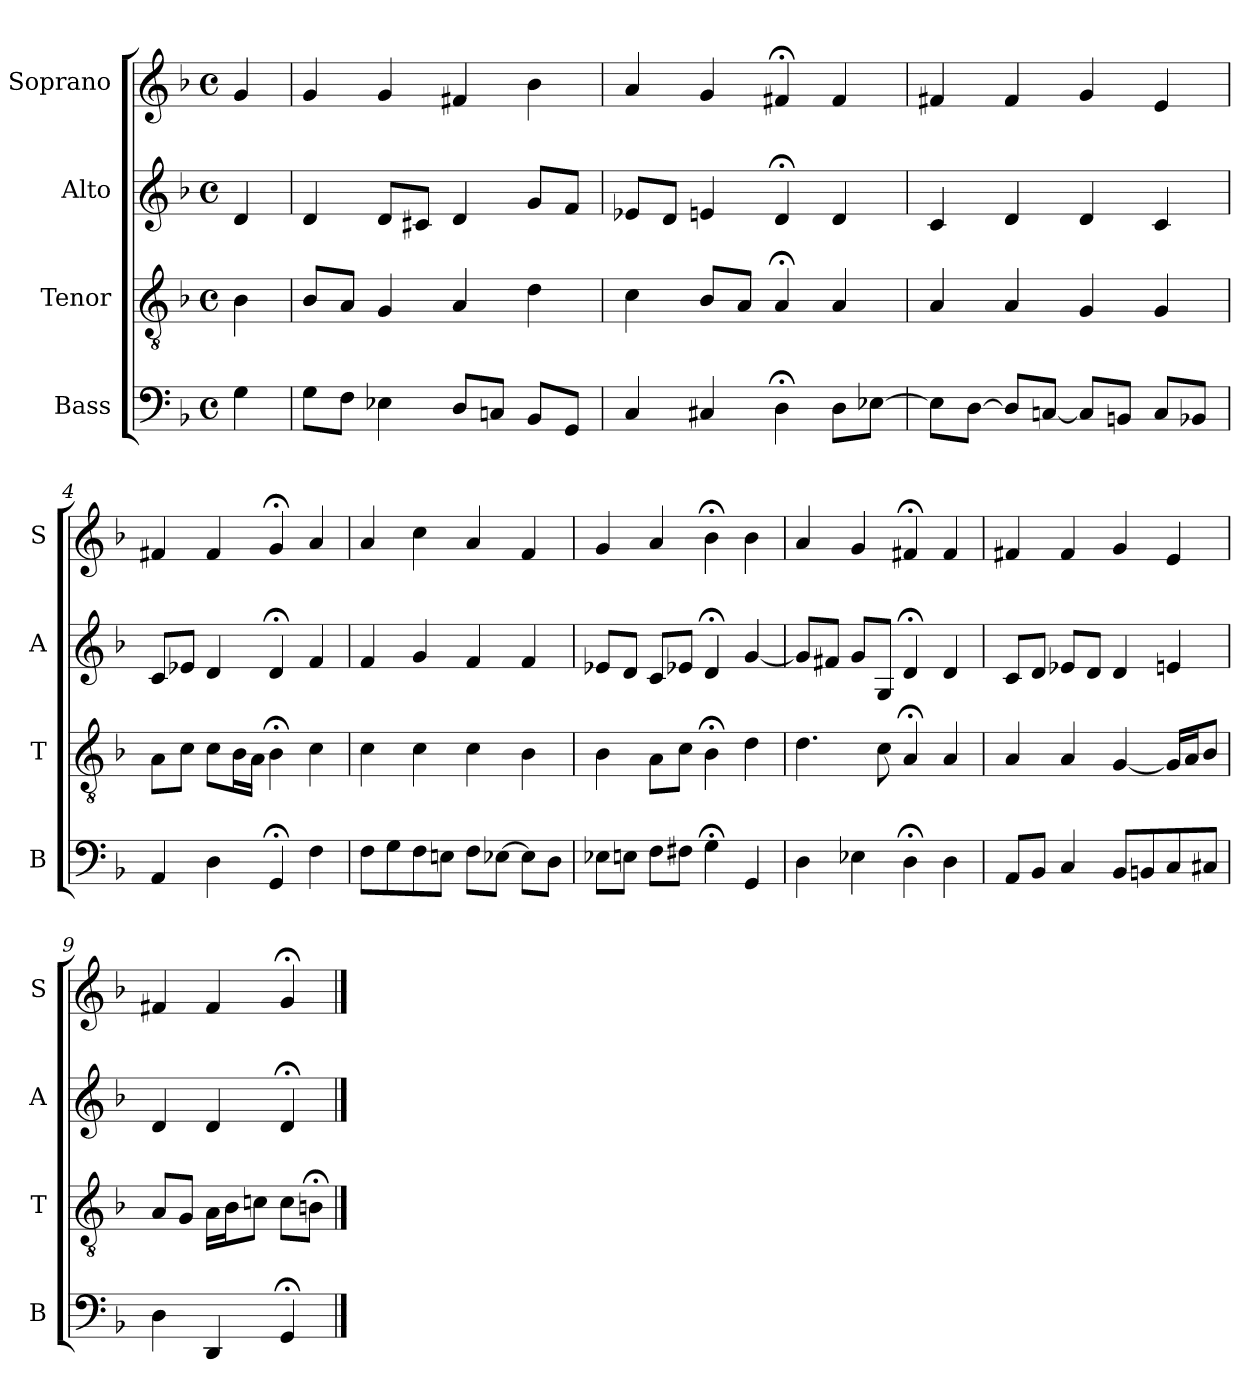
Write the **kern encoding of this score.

**kern	**kern	**kern	**kern
*part4	*part3	*part2	*part1
*staff4	*staff3	*staff2	*staff1
*I"Bass	*I"Tenor	*I"Alto	*I"Soprano
*I'B	*I'T	*I'A	*I'S
*clefF4	*clefGv2	*clefG2	*clefG2
*k[b-]	*k[b-]	*k[b-]	*k[b-]
*G:dor	*G:dor	*G:dor	*G:dor
*M4/4	*M4/4	*M4/4	*M4/4
*met(c)	*met(c)	*met(c)	*met(c)
*MM100	*MM100	*MM100	*MM100
=	=	=	=
4G	4B-	4d	4g
=1	=1	=1	=1
8GL	8B-L	4d	4g
8FJ	8AJ	.	.
4E-X	4G	8dL	4g
.	.	8c#XJ	.
8DL	4A	4d	4f#X
8CnJ	.	.	.
8BB-L	4d	8gL	4b-
8GGJ	.	8fJ	.
=2	=2	=2	=2
4Ci	4ci	8e-XiL	4ai
.	.	8dJ	.
4C#X	8B-L	4en	4g
.	8AJ	.	.
4D;<	4A;<	4d;<	4f#X;<
8DL	4A	4d	4f#
[8E-XJ	.	.	.
=3	=3	=3	=3
8E-L]	4A	4c	4f#X
[8DJ	.	.	.
8DL]	4A	4d	4f#
[8CnJ	.	.	.
8CL]	4G	4d	4g
8BBnJ	.	.	.
8CL	4G	4c	4e
8BB-XJ	.	.	.
=4	=4	=4	=4
4AAi	8AiL	8ciL	4f#Xi
.	8cJ	8e-XJ	.
4D	8cL	4d	4f#
.	16B-L	.	.
.	16AJJ	.	.
4GG;<	4B-;<	4d;<	4g;<
4F	4c	4f	4a
=5	=5	=5	=5
8FL	4c	4f	4a
8G	.	.	.
8F	4c	4g	4cc
8EnJ	.	.	.
8FL	4c	4f	4a
[8E-XJ	.	.	.
8E-L]	4B-	4f	4f
8DJ	.	.	.
=6	=6	=6	=6
8E-XL	4B-	8e-XL	4g
8EnJ	.	8dJ	.
8FL	8AL	8cL	4a
8F#XJ	8cJ	8e-XJ	.
4G;<	4B-;<	4d;<	4b-;<
4GG	4d	[4g	4b-
=7	=7	=7	=7
4D	4.d	8gL]	4a
.	.	8f#XJ	.
4E-X	.	8gL	4g
.	8c	8GJ	.
4D;<	4A;<	4d;<	4f#X;<
4D	4A	4d	4f#
=8	=8	=8	=8
8AAiL	4Ai	8ciL	4f#Xi
8BB-J	.	8dJ	.
4C	4A	8e-XL	4f#
.	.	8dJ	.
8BB-L	[4G	4d	4g
8BBn	.	.	.
8C	16GLL]	4en	4e
.	16AJ	.	.
8C#XJ	8B-J	.	.
=9	=9	=9	=9
4D	8AL	4d	4f#X
.	8GJ	.	.
4DD	16ALL	4d	4f#
.	16B-J	.	.
.	8cnJ	.	.
4GG;<	8cL	4d;<	4g;<
.	8Bn;<J	.	.
==	==	==	==
*-	*-	*-	*-
